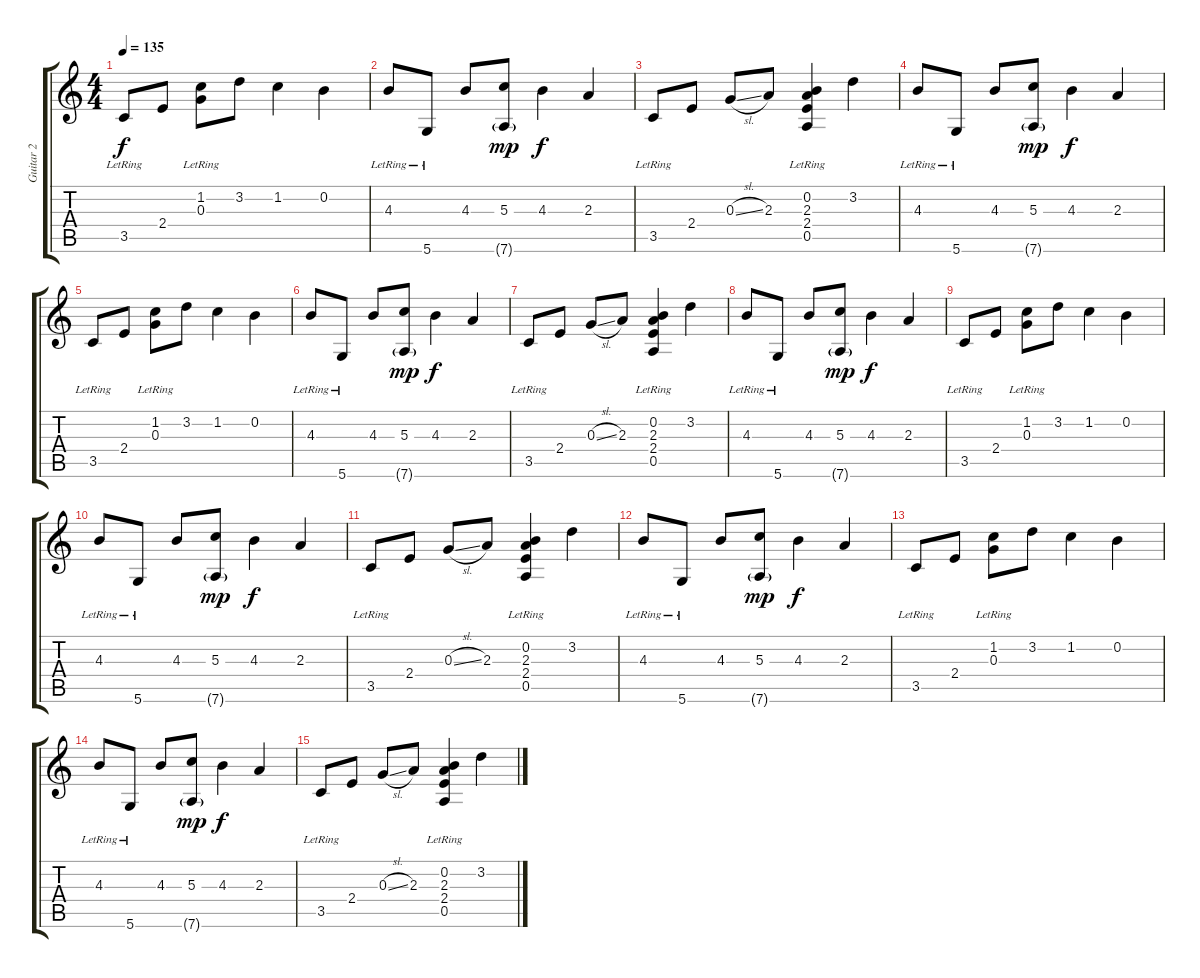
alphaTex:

\track ("Guitar 2" "Guitar 2") {instrument electricguitarclean}
\staff {score tabs}
\tuning (E4 B3 G3 D3 A2 D2) {hide}
\ts (4 4)
\tempo 135
\clef g2
\ks c
3.5{lr}.8{dy f} 2.4.8 (1.2 0.3{lr}).8 3.2.8 1.2.4 0.2.4 |
4.3{lr}.8 5.6{lr}.8 4.3.8 (5.3 7.6{g}).8{dy mp} 4.3.4{dy f} 2.3.4 |
3.5{lr}.8 2.4.8 0.3{sl}.8 2.3.8 (0.2 2.3 2.4{lr} 0.5{lr}).4 3.2.4 |
4.3{lr}.8 5.6{lr}.8 4.3.8 (5.3 7.6{g}).8{dy mp} 4.3.4{dy f} 2.3.4 |
3.5{lr}.8 2.4.8 (1.2 0.3{lr}).8 3.2.8 1.2.4 0.2.4 |
4.3{lr}.8 5.6{lr}.8 4.3.8 (5.3 7.6{g}).8{dy mp} 4.3.4{dy f} 2.3.4 |
3.5{lr}.8 2.4.8 0.3{sl}.8 2.3.8 (0.2 2.3 2.4{lr} 0.5{lr}).4 3.2.4 |
4.3{lr}.8 5.6{lr}.8 4.3.8 (5.3 7.6{g}).8{dy mp} 4.3.4{dy f} 2.3.4 |
3.5{lr}.8 2.4.8 (1.2 0.3{lr}).8 3.2.8 1.2.4 0.2.4 |
4.3{lr}.8 5.6{lr}.8 4.3.8 (5.3 7.6{g}).8{dy mp} 4.3.4{dy f} 2.3.4 |
3.5{lr}.8 2.4.8 0.3{sl}.8 2.3.8 (0.2 2.3 2.4{lr} 0.5{lr}).4 3.2.4 |
4.3{lr}.8 5.6{lr}.8 4.3.8 (5.3 7.6{g}).8{dy mp} 4.3.4{dy f} 2.3.4 |
3.5{lr}.8 2.4.8 (1.2 0.3{lr}).8 3.2.8 1.2.4 0.2.4 |
4.3{lr}.8 5.6{lr}.8 4.3.8 (5.3 7.6{g}).8{dy mp} 4.3.4{dy f} 2.3.4 |
3.5{lr}.8 2.4.8 0.3{sl}.8 2.3.8 (0.2 2.3 2.4{lr} 0.5{lr}).4 3.2.4
